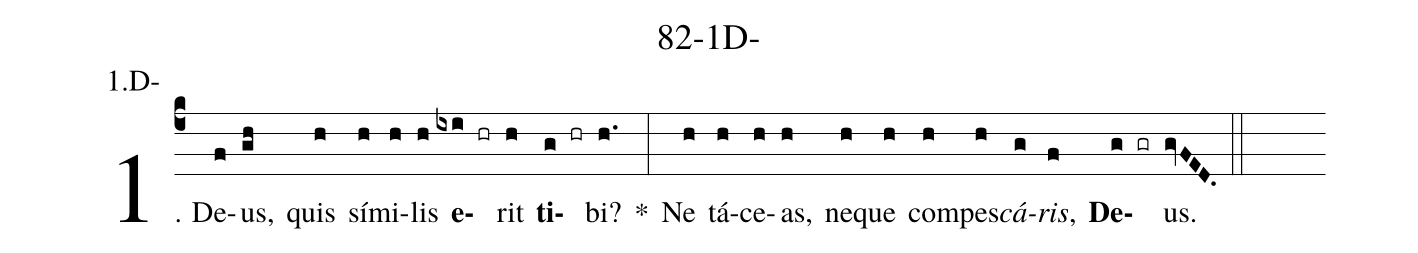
name: 82-1D-;
annotation: 1.D-;
%%
(c4)1. De(f)us,(gh) quis(h) sí(h)mi(h)lis(h) <b>e</b>(ixi hr)rit(h) <b>ti</b>(g hr)bi?(h.) *(:) Ne(h) tá(h)ce(h)as,(h) ne(h)que(h) com(h)pes(h)<i>cá</i>(g)<i>ris</i>,(f) <b>De</b>(g gr)us.(gvFED.) (::)
